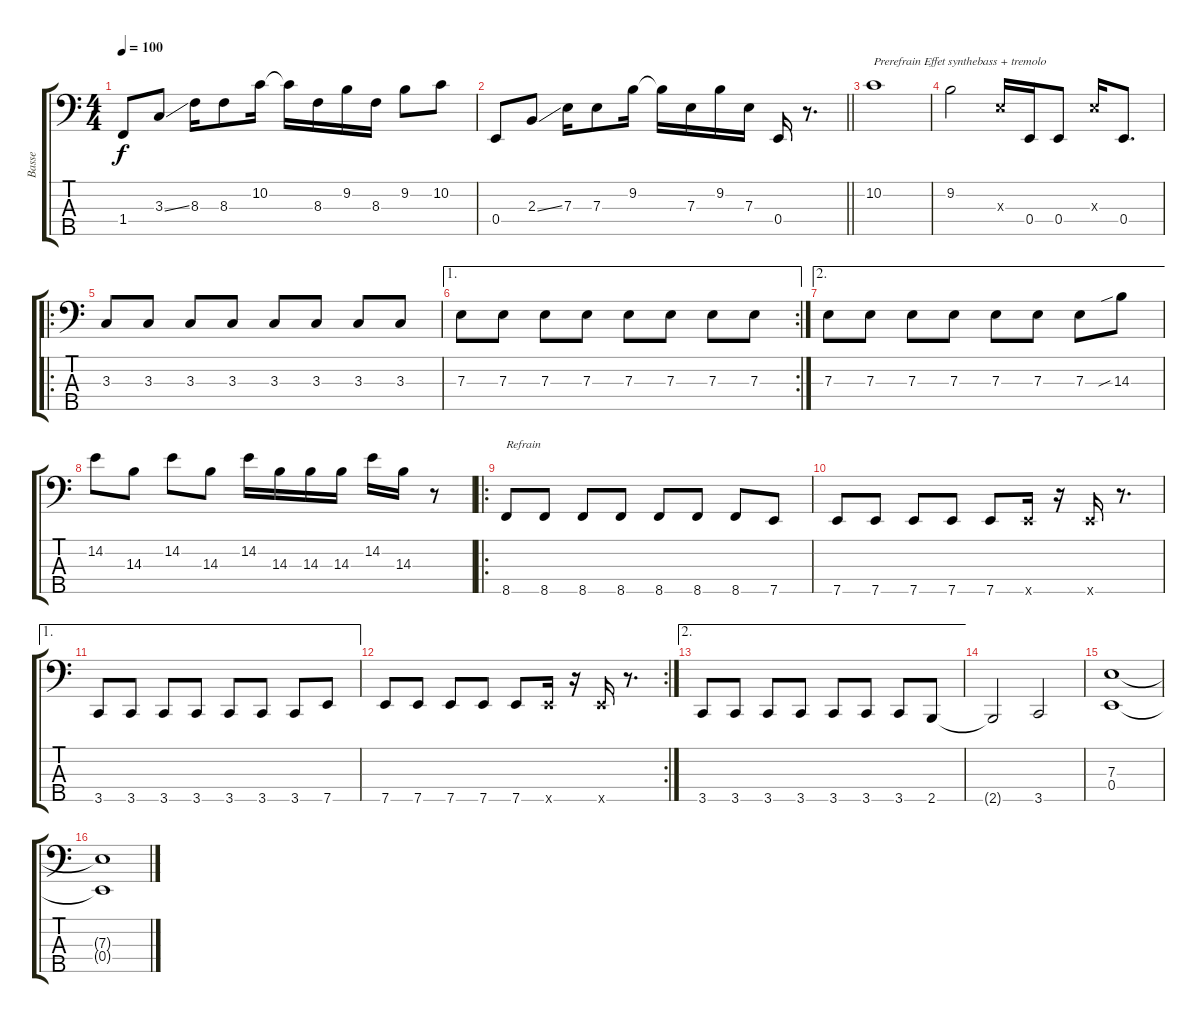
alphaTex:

\track ("Basse" "Basse") {instrument electricbassfinger}
\staff {score tabs}
\tuning (G2 D2 A1 E1 A0) {hide}
\ts (4 4)
\tempo 100
\clef f4
\ks c
1.4.8{dy f} 3.3{ss}.8 8.3.16 8.3.8 10.2.16 10.2{t}.16 8.3.16 9.2.16 8.3.16 9.2.8 10.2.8 |
\barLineRight lightlight
0.4.8 2.3{ss}.8 7.3.16 7.3.8 9.2.16 9.2{t}.16 7.3.16 9.2.16 7.3.16 0.4.16 r.8{d} |
10.2.1{txt "Prerefrain Effet synthebass + tremolo"} |
9.2.2 7.3{x}.16 0.4.16 0.4.8 7.3{x}.16 0.4.8{d} |
\ro
3.3.8 3.3.8 3.3.8 3.3.8 3.3.8 3.3.8 3.3.8 3.3.8 |
\ae 1
\rc 2
7.3.8 7.3.8 7.3.8 7.3.8 7.3.8 7.3.8 7.3.8 7.3.8 |
\ae 2
7.3.8 7.3.8 7.3.8 7.3.8 7.3.8 7.3.8 7.3.8 14.3{sib}.8 |
14.2.8 14.3.8 14.2.8 14.3.8 14.2.16 14.3.16 14.3.16 14.3.16 14.2.16 14.3.16 r.8 |
\ro
8.5.8{txt "Refrain"} 8.5.8 8.5.8 8.5.8 8.5.8 8.5.8 8.5.8 7.5.8 |
7.5.8 7.5.8 7.5.8 7.5.8 7.5.8 7.5{x}.16 r.16 7.5{x}.16 r.8{d} |
\ae 1
3.5.8 3.5.8 3.5.8 3.5.8 3.5.8 3.5.8 3.5.8 7.5.8 |
\rc 2
7.5.8 7.5.8 7.5.8 7.5.8 7.5.8 7.5{x}.16 r.16 7.5{x}.16 r.8{d} |
\ae 2
3.5.8 3.5.8 3.5.8 3.5.8 3.5.8 3.5.8 3.5.8 2.5.8 |
2.5{t}.2 3.5.2 |
(7.3 0.4).1 |
(7.3{t} 0.4{t}).1
